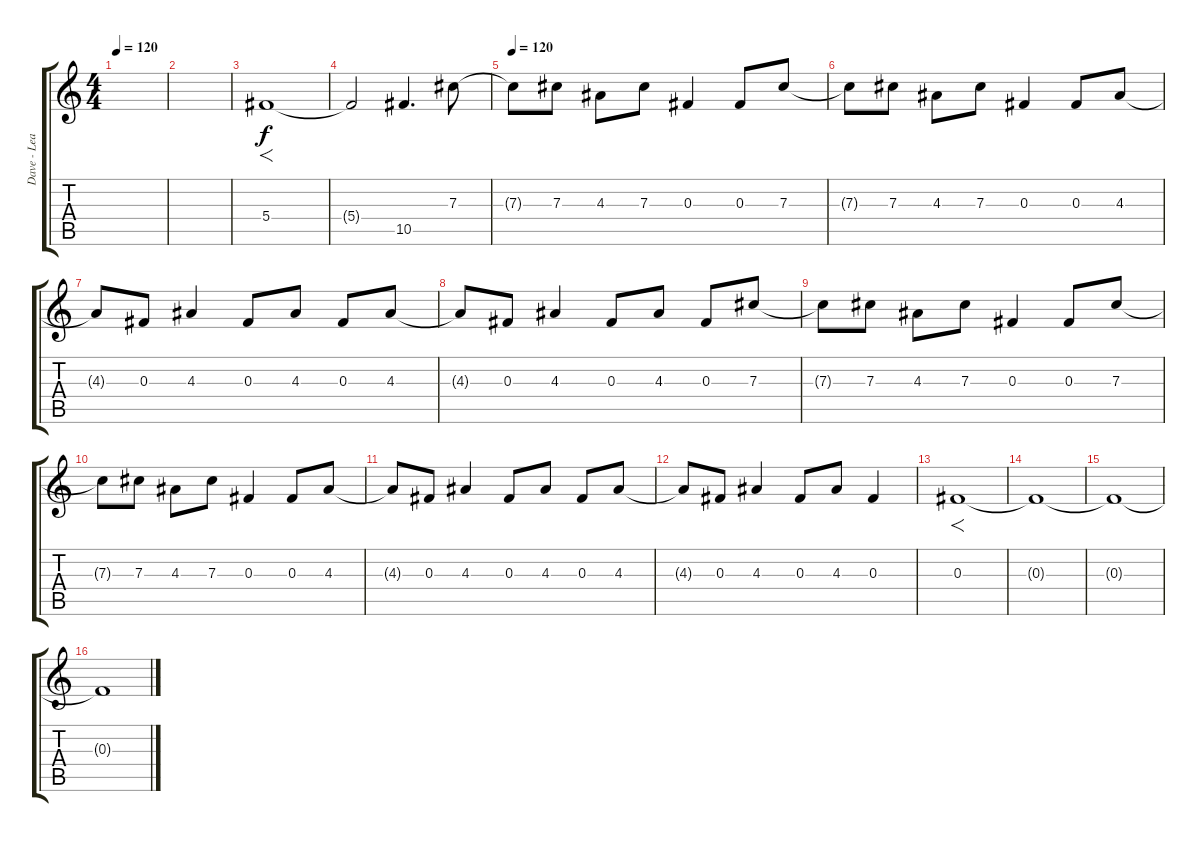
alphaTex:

\track ("Dave - Lead Guitar" "Dave - Lea") {instrument overdrivenguitar}
\staff {score tabs}
\tuning (Eb4 Bb3 Gb3 Db3 Ab2 Eb2) {hide}
\ts (4 4)
\tempo 120
\clef g2
\ks c
|
|
5.4.1{f} |
5.4{t}.2 10.5.4{d} 7.3.8 |
\tempo 120
7.3{t}.8 7.3.8 4.3.8 7.3.8 0.3.4 0.3.8 7.3.8 |
7.3{t}.8 7.3.8 4.3.8 7.3.8 0.3.4 0.3.8 4.3.8 |
4.3{t}.8 0.3.8 4.3.4 0.3.8 4.3.8 0.3.8 4.3.8 |
4.3{t}.8 0.3.8 4.3.4 0.3.8 4.3.8 0.3.8 7.3.8 |
7.3{t}.8 7.3.8 4.3.8 7.3.8 0.3.4 0.3.8 7.3.8 |
7.3{t}.8 7.3.8 4.3.8 7.3.8 0.3.4 0.3.8 4.3.8 |
4.3{t}.8 0.3.8 4.3.4 0.3.8 4.3.8 0.3.8 4.3.8 |
4.3{t}.8 0.3.8 4.3.4 0.3.8 4.3.8 0.3.4 |
0.3.1{f} |
0.3{t}.1 |
0.3{t}.1 |
0.3{t}.1
